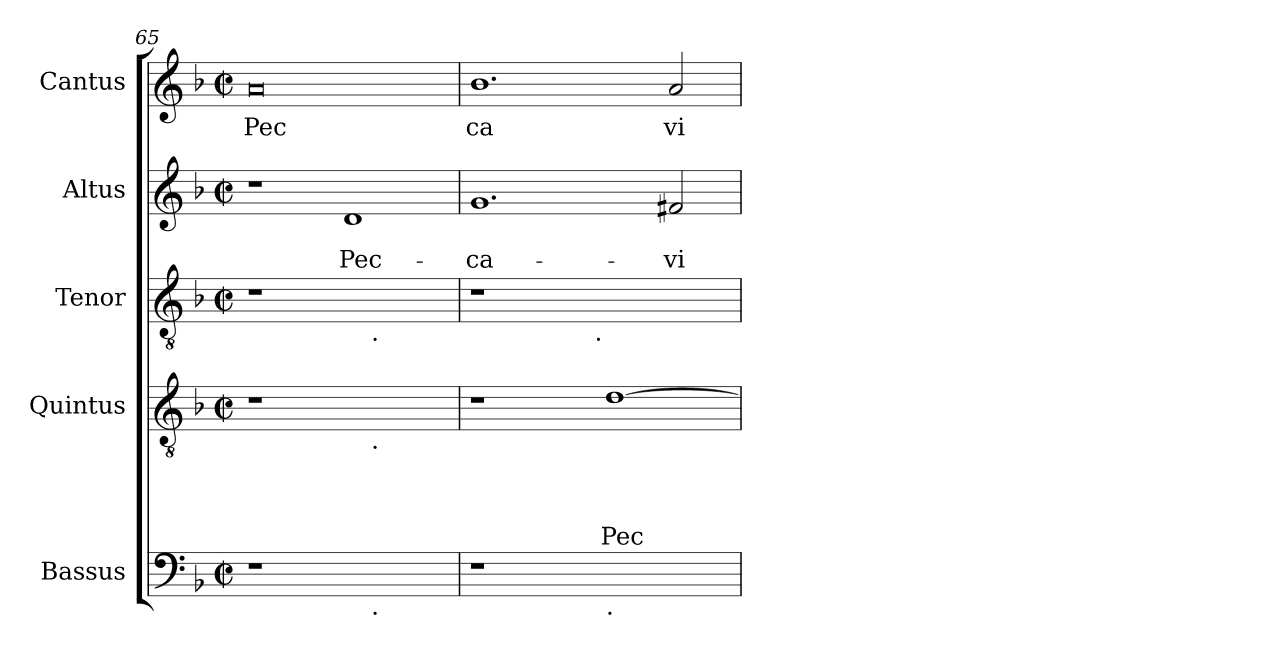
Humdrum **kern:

**kern	**kern	**text	**text	**text	**text	**kern	**kern	**text	**text	**kern	**text
*part5	*part4	*part4	*part4	*part4	*part4	*part3	*part2	*part2	*part2	*part1	*part1
*staff5	*staff4	*staff4	*staff4	*staff4	*staff4	*staff3	*staff2	*staff2	*staff2	*staff1	*staff1
*I"Bassus	*I"Quintus	*	*	*	*	*I"Tenor	*I"Altus	*	*	*I"Cantus	*
!!LO:PB:g=z
*clefF4	*clefGv2	*	*	*	*	*clefGv2	*clefG2	*	*	*clefG2	*
*k[b-]	*k[b-]	*	*	*	*	*k[b-]	*k[b-]	*	*	*k[b-]	*
*F:	*F:	*	*	*	*	*F:	*F:	*	*	*F:	*
*M2/2	*M2/2	*	*	*	*	*M2/2	*M2/2	*	*	*M2/2	*
*met(c|)	*met(c|)	*	*	*	*	*met(c|)	*met(c|)	*	*	*met(c|)	*
=65	=65	=65	=65	=65	=65	=65	=65	=65	=65	=65	=65
!	!	!	!	!	!	!	!	!	!	!	!LO:LY:b
1r	1r	.	.	.	.	1r	1r	.	.	0a	Pec
!	!	!	!	!	!	!	!	!	!LO:LY:b	!	!
8ryy	8ryy	.	.	.	.	8ryy	1d	.	Pec-	.	.
!	!	!	!	!	!	!LO:TX:b:t=.	!	!	!	!	!
!	!LO:TX:b:t=.	!	!	!	!	!	!	!	!	!	!
!LO:TX:b:t=.	!	!	!	!	!	!	!	!	!	!	!
2..ryy	2..ryy	.	.	.	.	2..ryy	.	.	.	.	.
=66	=66	=66	=66	=66	=66	=66	=66	=66	=66	=66	=66
!	!	!	!	!	!	!	!	!	!LO:LY:b	!	!LO:LY:b
*	*	*	*	*	*	*^	*	*	*	*	*
1r	1r	.	.	.	.	1r	2ryy	1.g	.	-ca-	1.b-	ca
.	.	.	.	.	.	.	4...ryy	.	.	.	.	.
!	!	!	!	!	!	!	!LO:TX:b:t=.	!	!	!	!	!
.	.	.	.	.	.	.	1ryy	.	.	.	.	.
!LO:TX:b:t=.	!	!	!	!	!	!	!	!	!	!	!	!
!	!	!	!	!	!LO:LY:b	!	!	!	!	!	!	!
1ryy	[>1d	.	.	.	Pec-	1ryy	.	.	.	.	.	.
!	!	!	!	!	!	!	!	!	!	!LO:LY:b	!	!LO:LY:b
.	.	.	.	.	.	.	.	2f#X/	.	-vi-	2a/	vi
.	.	.	.	.	.	.	32ryy	.	.	.	.	.
*	*	*	*	*	*	*v	*v	*	*	*	*	*
=	=	=	=	=	=	=	=	=	=	=	=
*-	*-	*-	*-	*-	*-	*-	*-	*-	*-	*-	*-
